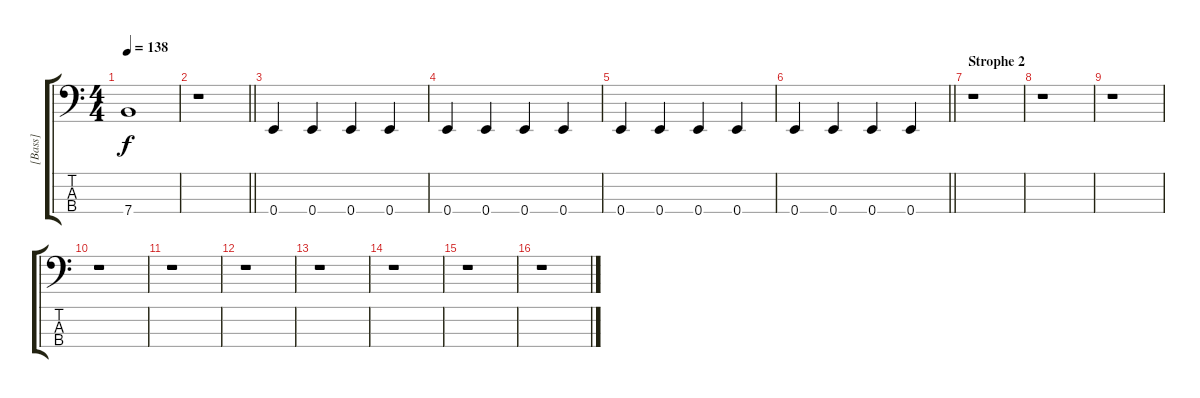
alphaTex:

\track ("[Bass]" "[Bass]") {instrument electricbassfinger}
\staff {score tabs}
\tuning (G2 D2 A1 E1) {hide}
\ts (4 4)
\tempo 138
\clef f4
\ks c
7.4.1{dy f} |
\barLineRight lightlight
r.1 |
0.4.4 0.4.4 0.4.4 0.4.4 |
0.4.4 0.4.4 0.4.4 0.4.4 |
0.4.4 0.4.4 0.4.4 0.4.4 |
\barLineRight lightlight
0.4.4 0.4.4 0.4.4 0.4.4 |
\section ("" "Strophe 2")
r.1 |
r.1 |
r.1 |
r.1 |
r.1 |
r.1 |
r.1 |
r.1 |
r.1 |
r.1
